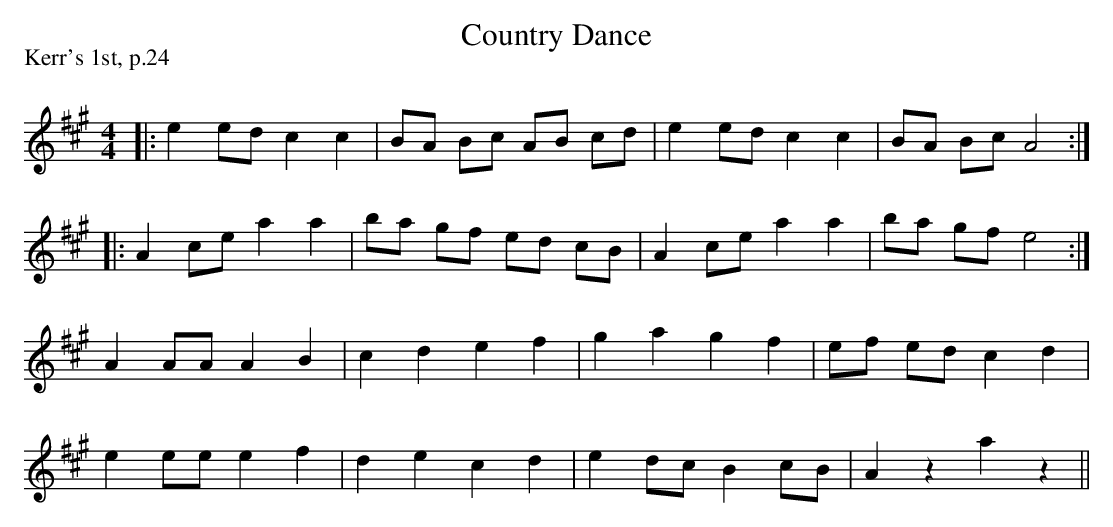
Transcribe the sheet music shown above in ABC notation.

X:1
T: Country Dance
P:Kerr's 1st, p.24
Q: 232
K:A
M:4/4
L:1/8
|:e2 ed c2 c2|BA Bc AB cd|e2 ed c2 c2|BA Bc A4:|
|:A2 ce a2 a2|ba gf ed cB|A2 ce a2 a2|ba gf e4:|
A2 AA A2 B2|c2 d2 e2 f2|g2 a2 g2 f2|ef ed c2 d2|
e2 ee e2 f2|d2 e2 c2 d2|e2 dc B2 cB|A2 z2 a2 z2||
